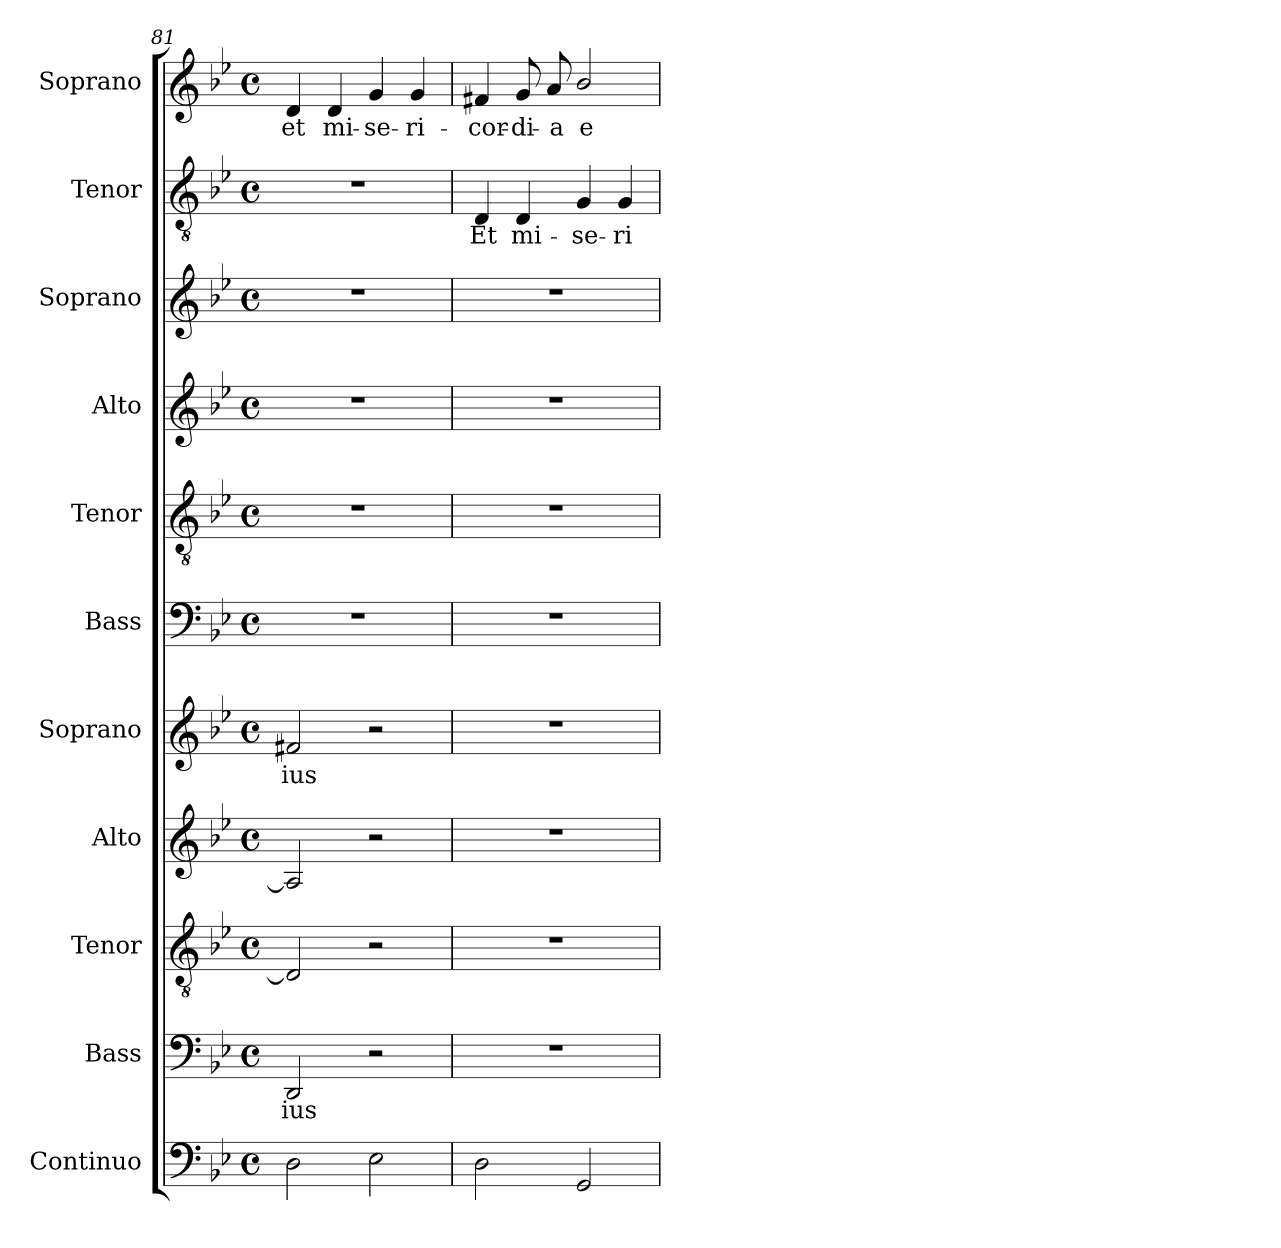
**kern	**kern	**text	**kern	**kern	**kern	**text	**kern	**kern	**kern	**kern	**kern	**text	**kern	**text
*part11	*part10	*part10	*part9	*part8	*part7	*part7	*part6	*part5	*part4	*part3	*part2	*part2	*part1	*part1
*staff11	*staff10	*staff10	*staff9	*staff8	*staff7	*staff7	*staff6	*staff5	*staff4	*staff3	*staff2	*staff2	*staff1	*staff1
*I"Continuo	*I"Bass	*	*I"Tenor	*I"Alto	*I"Soprano	*	*I"Bass	*I"Tenor	*I"Alto	*I"Soprano	*I"Tenor	*	*I"Soprano	*
*I'Cont.	*I'B.	*	*I'T.	*I'A.	*I'S.	*	*I'B.	*I'T.	*I'A.	*I'S.	*I'T.	*	*I'S.	*
*clefF4	*clefF4	*	*clefGv2	*clefG2	*clefG2	*	*clefF4	*clefGv2	*clefG2	*clefG2	*clefGv2	*	*clefG2	*
*	*	*	*ITrd7c12	*	*	*	*	*ITrd7c12	*	*	*ITrd7c12	*	*	*
*k[b-e-]	*k[b-e-]	*	*k[b-e-]	*k[b-e-]	*k[b-e-]	*	*k[b-e-]	*k[b-e-]	*k[b-e-]	*k[b-e-]	*k[b-e-]	*	*k[b-e-]	*
*B-:	*B-:	*	*B-:	*B-:	*B-:	*	*B-:	*B-:	*B-:	*B-:	*B-:	*	*B-:	*
*M4/4	*M4/4	*	*M4/4	*M4/4	*M4/4	*	*M4/4	*M4/4	*M4/4	*M4/4	*M4/4	*	*M4/4	*
*met(c)	*met(c)	*	*met(c)	*met(c)	*met(c)	*	*met(c)	*met(c)	*met(c)	*met(c)	*met(c)	*	*met(c)	*
=81	=81	=81	=81	=81	=81	=81	=81	=81	=81	=81	=81	=81	=81	=81
!	!	!LO:LY:b:color=#000000	!	!	!	!	!	!	!	!	!	!	!	!
!	!	!	!	!	!	!LO:LY:b:color=#000000	!	!	!	!	!	!	!	!
!	!	!	!	!	!	!	!	!	!	!	!	!	!	!LO:LY:b:color=#000000
2Di\	2DDi/	-ius	2DDi/]	2Ai/]	2f#Xi/	-ius	1r	1r	1r	1r	1r	.	4di/	et
!	!	!	!	!	!	!	!	!	!	!	!	!	!	!LO:LY:b:color=#000000
.	.	.	.	.	.	.	.	.	.	.	.	.	4di/	mi-
!	!	!	!	!	!	!	!	!	!	!	!	!	!	!LO:LY:b:color=#000000
2E-i\	2r	.	2r	2r	2r	.	.	.	.	.	.	.	4gi/	-se-
!	!	!	!	!	!	!	!	!	!	!	!	!	!	!LO:LY:b:color=#000000
.	.	.	.	.	.	.	.	.	.	.	.	.	4gi/	-ri-
!!LO:PB:g=z
=82	=82	=82	=82	=82	=82	=82	=82	=82	=82	=82	=82	=82	=82	=82
!	!	!	!	!	!	!	!	!	!	!	!	!LO:LY:b:color=#000000	!	!
!	!	!	!	!	!	!	!	!	!	!	!	!	!	!LO:LY:b:color=#000000
2Di\	1r	.	1r	1r	1r	.	1r	1r	1r	1r	4DDi/	Et	4f#Xi/	-cor-
!	!	!	!	!	!	!	!	!	!	!	!	!LO:LY:b:color=#000000	!	!
!	!	!	!	!	!	!	!	!	!	!	!	!	!	!LO:LY:b:color=#000000
.	.	.	.	.	.	.	.	.	.	.	4DDi/	mi-	8gi/	-di-
!	!	!	!	!	!	!	!	!	!	!	!	!	!	!LO:LY:b:color=#000000
.	.	.	.	.	.	.	.	.	.	.	.	.	8ai/	-a
!	!	!	!	!	!	!	!	!	!	!	!	!LO:LY:b:color=#000000	!	!
!	!	!	!	!	!	!	!	!	!	!	!	!	!	!LO:LY:b:color=#000000
2GGi/	.	.	.	.	.	.	.	.	.	.	4GGi/	-se-	2b-i/	e-
!	!	!	!	!	!	!	!	!	!	!	!	!LO:LY:b:color=#000000	!	!
.	.	.	.	.	.	.	.	.	.	.	4GGi/	-ri-	.	.
=	=	=	=	=	=	=	=	=	=	=	=	=	=	=
*-	*-	*-	*-	*-	*-	*-	*-	*-	*-	*-	*-	*-	*-	*-
